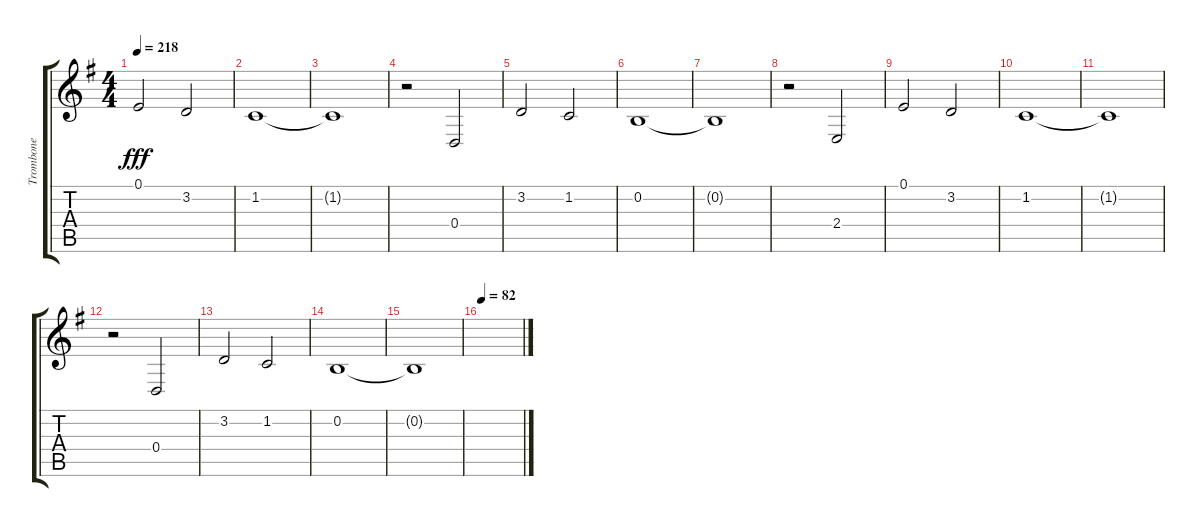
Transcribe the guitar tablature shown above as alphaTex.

\track ("Trombone" "Trombone") {instrument trombone}
\staff {score tabs}
\tuning (E4 B3 G3 D3 A2 E2) {hide}
\ts (4 4)
\tempo 218
\clef g2
\ks eminor
0.1.2{dy fff} 3.2.2 |
1.2.1 |
1.2{t}.1 |
r.2 0.4.2 |
3.2.2 1.2.2 |
0.2.1 |
0.2{t}.1 |
r.2 2.4.2 |
0.1.2 3.2.2 |
1.2.1 |
1.2{t}.1 |
r.2 0.4.2 |
3.2.2 1.2.2 |
0.2.1 |
0.2{t}.1 |
\tempo 82
